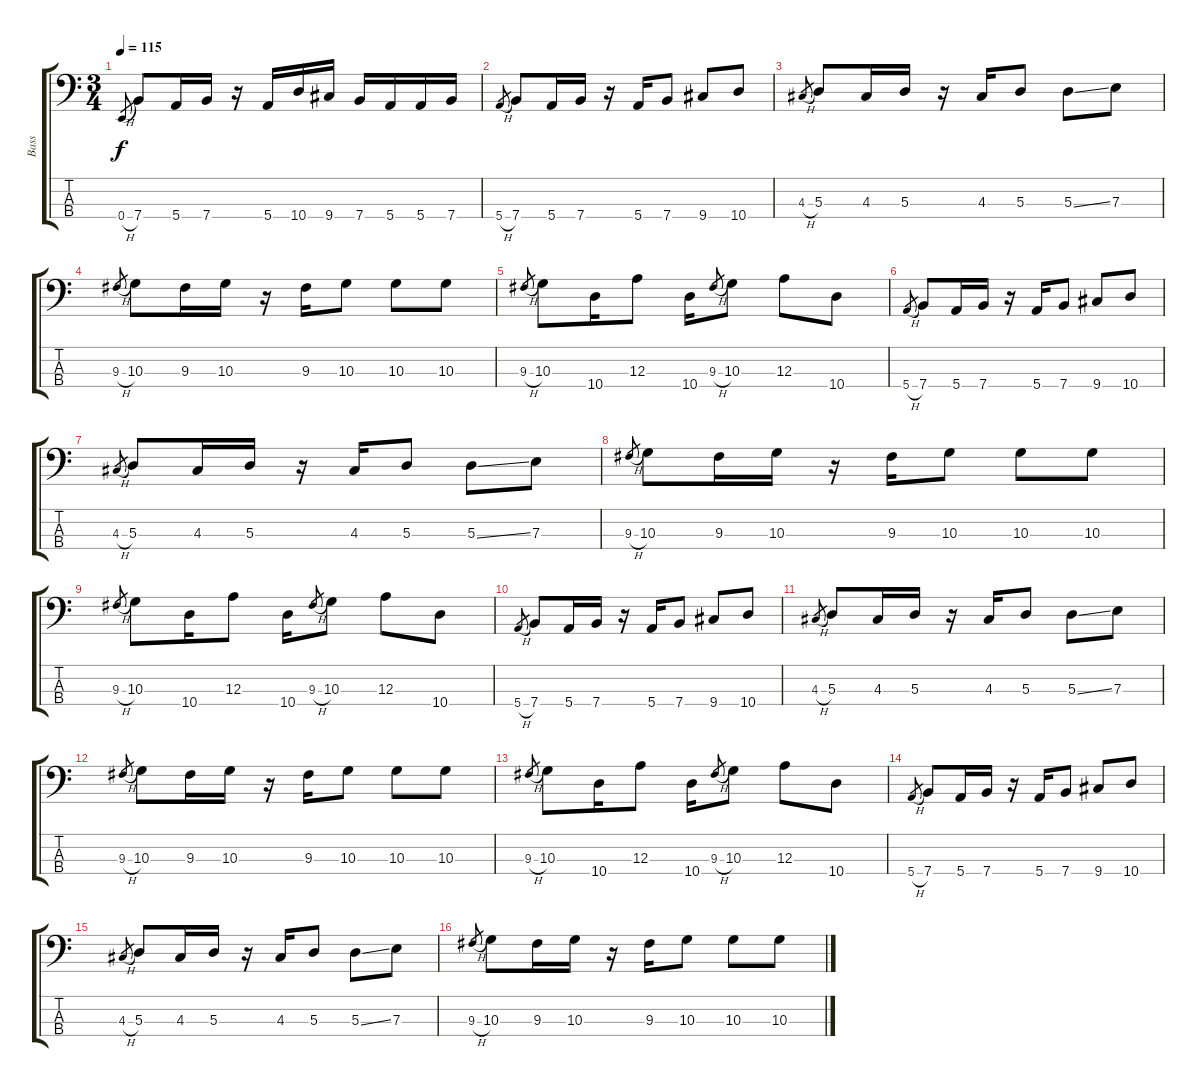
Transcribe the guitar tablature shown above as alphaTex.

\track ("Bass" "Bass") {instrument electricbassfinger}
\staff {score tabs}
\tuning (G2 D2 A1 E1) {hide}
\ts (3 4)
\tempo 115
\clef f4
\ks c
0.4{h}.8{gr dy f} 7.4.8 5.4.16 7.4.16 r.16 5.4.16 10.4.16 9.4.16 7.4.16 5.4.16 5.4.16 7.4.16 |
5.4{h}.8{gr} 7.4.8 5.4.16 7.4.16 r.16 5.4.16 7.4.8 9.4.8 10.4.8 |
4.3{h}.8{gr} 5.3.8 4.3.16 5.3.16 r.16 4.3.16 5.3.8 5.3{ss}.8 7.3.8 |
9.3{h}.8{gr} 10.3.8 9.3.16 10.3.16 r.16 9.3.16 10.3.8 10.3.8 10.3.8 |
9.3{h}.8{gr} 10.3.8 10.4.16 12.3.8 10.4.16 9.3{h}.8{gr} 10.3.8 12.3.8 10.4.8 |
5.4{h}.8{gr} 7.4.8 5.4.16 7.4.16 r.16 5.4.16 7.4.8 9.4.8 10.4.8 |
4.3{h}.8{gr} 5.3.8 4.3.16 5.3.16 r.16 4.3.16 5.3.8 5.3{ss}.8 7.3.8 |
9.3{h}.8{gr} 10.3.8 9.3.16 10.3.16 r.16 9.3.16 10.3.8 10.3.8 10.3.8 |
9.3{h}.8{gr} 10.3.8 10.4.16 12.3.8 10.4.16 9.3{h}.8{gr} 10.3.8 12.3.8 10.4.8 |
5.4{h}.8{gr} 7.4.8 5.4.16 7.4.16 r.16 5.4.16 7.4.8 9.4.8 10.4.8 |
4.3{h}.8{gr} 5.3.8 4.3.16 5.3.16 r.16 4.3.16 5.3.8 5.3{ss}.8 7.3.8 |
9.3{h}.8{gr} 10.3.8 9.3.16 10.3.16 r.16 9.3.16 10.3.8 10.3.8 10.3.8 |
9.3{h}.8{gr} 10.3.8 10.4.16 12.3.8 10.4.16 9.3{h}.8{gr} 10.3.8 12.3.8 10.4.8 |
5.4{h}.8{gr} 7.4.8 5.4.16 7.4.16 r.16 5.4.16 7.4.8 9.4.8 10.4.8 |
4.3{h}.8{gr} 5.3.8 4.3.16 5.3.16 r.16 4.3.16 5.3.8 5.3{ss}.8 7.3.8 |
9.3{h}.8{gr} 10.3.8 9.3.16 10.3.16 r.16 9.3.16 10.3.8 10.3.8 10.3.8
